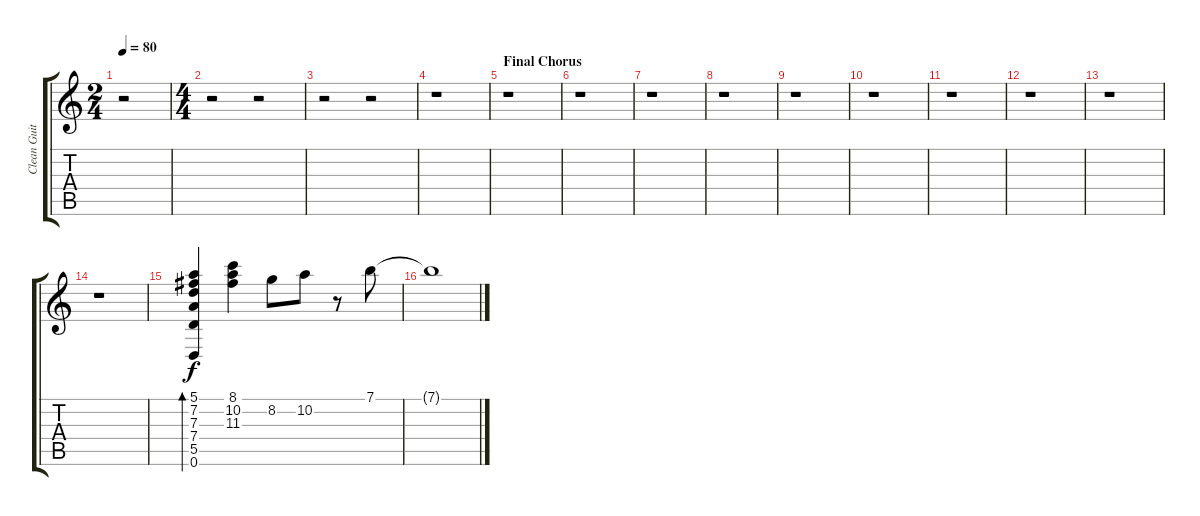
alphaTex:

\track ("Clean Guitar 1" "Clean Guit") {instrument electricguitarclean}
\staff {score tabs}
\tuning (E4 B3 G3 D3 A2 D2) {hide}
\ts (2 4)
\tempo 80
\clef g2
\ks c
r.2{dy f} |
\ts (4 4)
r.2 r.2 |
r.2 r.2 |
r.1 |
\section ("" "Final Chorus")
r.1 |
r.1 |
r.1 |
r.1 |
r.1 |
r.1 |
r.1 |
r.1 |
r.1 |
r.1 |
(5.1 7.2 7.3 7.4 5.5 0.6).4{bd 240} (8.1 10.2 11.3).4 8.2.8 10.2.8 r.8 7.1.8 |
7.1{t}.1
